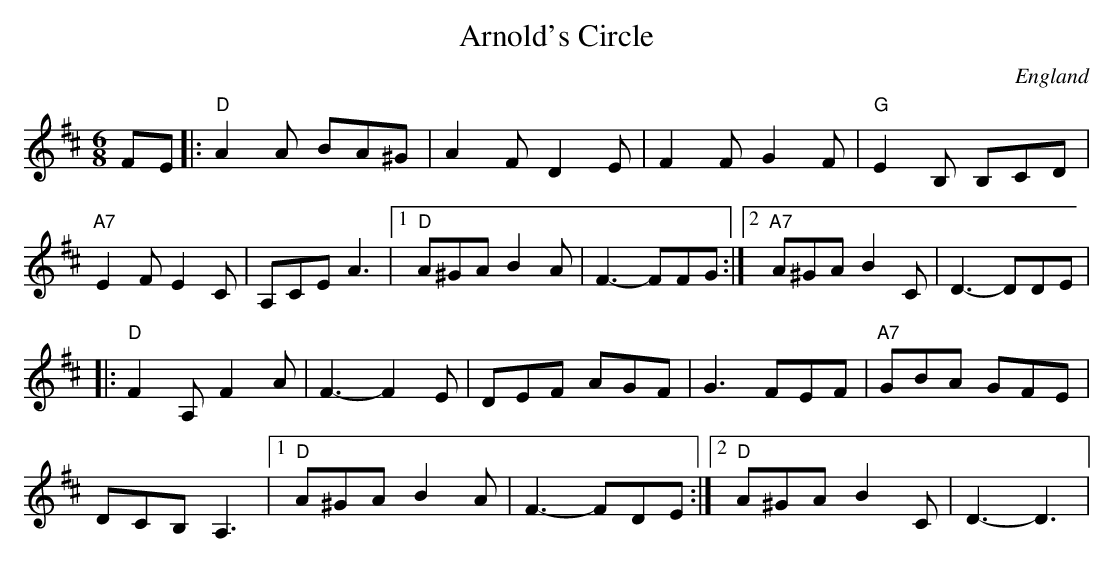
X:1
T: Arnold's Circle
O: England
M: 6/8
L: 1/8
K: D
FE|: "D" A2 A BA^G| A2F D2E| F2F G2F|"G" E2B, B,CD|
"A7" E2F E2C|A,CE A3|[1 "D" A^GA B2A| F3-FFG :|\
[2 "A7" A^GA B2 C| D3-DDE|
|: "D"F2A, F2A| F3-F2E| DEF AGF|G3 FEF| "A7" GBA GFE|
DCB, A,3| [1 "D" A^GA B2A| F3-FDE:|[2 "D" A^GA B2C| D3-D3|
